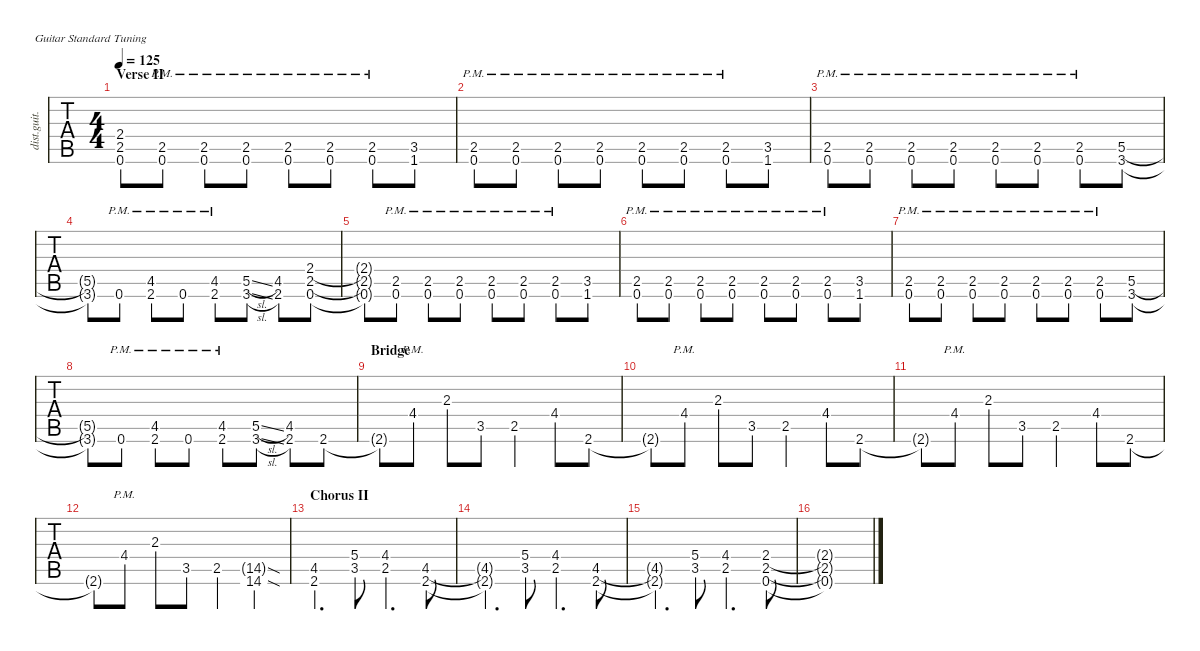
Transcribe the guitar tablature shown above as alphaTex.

\defaultSystemsLayout 4
\hideDynamics
\bracketExtendMode nobrackets
\track ("Rhythm Guitar 2 (Kirk)" "dist.guit.") {defaultSystemsLayout 4 multiBarRest instrument distortionguitar}
\staff {tabs}
\tuning (E4 B3 G3 D3 A2 E2)
\ts (4 4)
\section ("" "Verse II")
\tempo 125
\clef g2
\ks c
(0.6{t} 2.5{t} 2.4{t}).8{dy mf} (0.6{pm} 2.5{pm}).8 (0.6{pm} 2.5{pm}).8 (0.6{pm} 2.5{pm}).8 (0.6{pm} 2.5{pm}).8 (0.6{pm} 2.5{pm}).8 (0.6{pm} 2.5{pm}).8 (1.6 3.5).8 |
(0.6{pm} 2.5{pm}).8 (0.6{pm} 2.5{pm}).8 (0.6{pm} 2.5{pm}).8 (0.6{pm} 2.5{pm}).8 (0.6{pm} 2.5{pm}).8 (0.6{pm} 2.5{pm}).8 (0.6{pm} 2.5{pm}).8 (1.6 3.5).8 |
(0.6{pm} 2.5{pm}).8 (0.6{pm} 2.5{pm}).8 (0.6{pm} 2.5{pm}).8 (0.6{pm} 2.5{pm}).8 (0.6{pm} 2.5{pm}).8 (0.6{pm} 2.5{pm}).8 (0.6{pm} 2.5{pm}).8 (3.6 5.5).8 |
(5.5{t} 3.6{t}).8 0.6{pm}.8 (2.6{pm acc #} 4.5{pm acc #}).8 0.6{pm}.8 (2.6{pm acc #} 4.5{pm acc #}).8 (3.6{sl} 5.5{sl}).8 (2.6{acc #} 4.5{acc #}).8 (0.6 2.5 2.4).8 |
(0.6{t} 2.5{t} 2.4{t}).8 (0.6{pm} 2.5{pm}).8 (0.6{pm} 2.5{pm}).8 (0.6{pm} 2.5{pm}).8 (0.6{pm} 2.5{pm}).8 (0.6{pm} 2.5{pm}).8 (0.6{pm} 2.5{pm}).8 (1.6 3.5).8 |
(0.6{pm} 2.5{pm}).8 (0.6{pm} 2.5{pm}).8 (0.6{pm} 2.5{pm}).8 (0.6{pm} 2.5{pm}).8 (0.6{pm} 2.5{pm}).8 (0.6{pm} 2.5{pm}).8 (0.6{pm} 2.5{pm}).8 (1.6 3.5).8 |
(0.6{pm} 2.5{pm}).8 (0.6{pm} 2.5{pm}).8 (0.6{pm} 2.5{pm}).8 (0.6{pm} 2.5{pm}).8 (0.6{pm} 2.5{pm}).8 (0.6{pm} 2.5{pm}).8 (0.6{pm} 2.5{pm}).8 (3.6 5.5).8 |
(5.5{t} 3.6{t}).8 0.6{pm}.8 (2.6{pm acc #} 4.5{pm acc #}).8 0.6{pm}.8 (2.6{pm acc #} 4.5{pm acc #}).8 (3.6{sl} 5.5{sl}).8 (2.6{acc #} 4.5{acc #}).8 2.6{acc #}.8 |
\section ("" "Bridge")
2.6{t acc #}.8 4.4{pm acc #}.8 2.3.8 3.5.8 2.5.4 4.4{acc #}.8 2.6{acc #}.8 |
2.6{t acc #}.8 4.4{pm acc #}.8 2.3.8 3.5.8 2.5.4 4.4{acc #}.8 2.6{acc #}.8 |
2.6{t acc #}.8 4.4{pm acc #}.8 2.3.8 3.5.8 2.5.4 4.4{acc #}.8 2.6{acc #}.8 |
2.6{t acc #}.8 4.4{pm acc #}.8 2.3.8 3.5.8 2.5.4 (14.6{sod acc #} 14.5{sod g}).4 |
\section ("" "Chorus II")
(2.6{acc #} 4.5{acc #}).4{d} (3.5 5.4).8 (2.5 4.4{acc #}).4{d} (2.6{acc #} 4.5{acc #}).8 |
(2.6{t acc #} 4.5{t acc #}).4{d} (3.5 5.4).8 (2.5 4.4{acc #}).4{d} (2.6{acc #} 4.5{acc #}).8 |
(2.6{t acc #} 4.5{t acc #}).4{d} (3.5 5.4).8 (2.5 4.4{acc #}).4{d} (0.6 2.5 2.4).8 |
(2.4{t} 2.5{t} 0.6{t}).1
